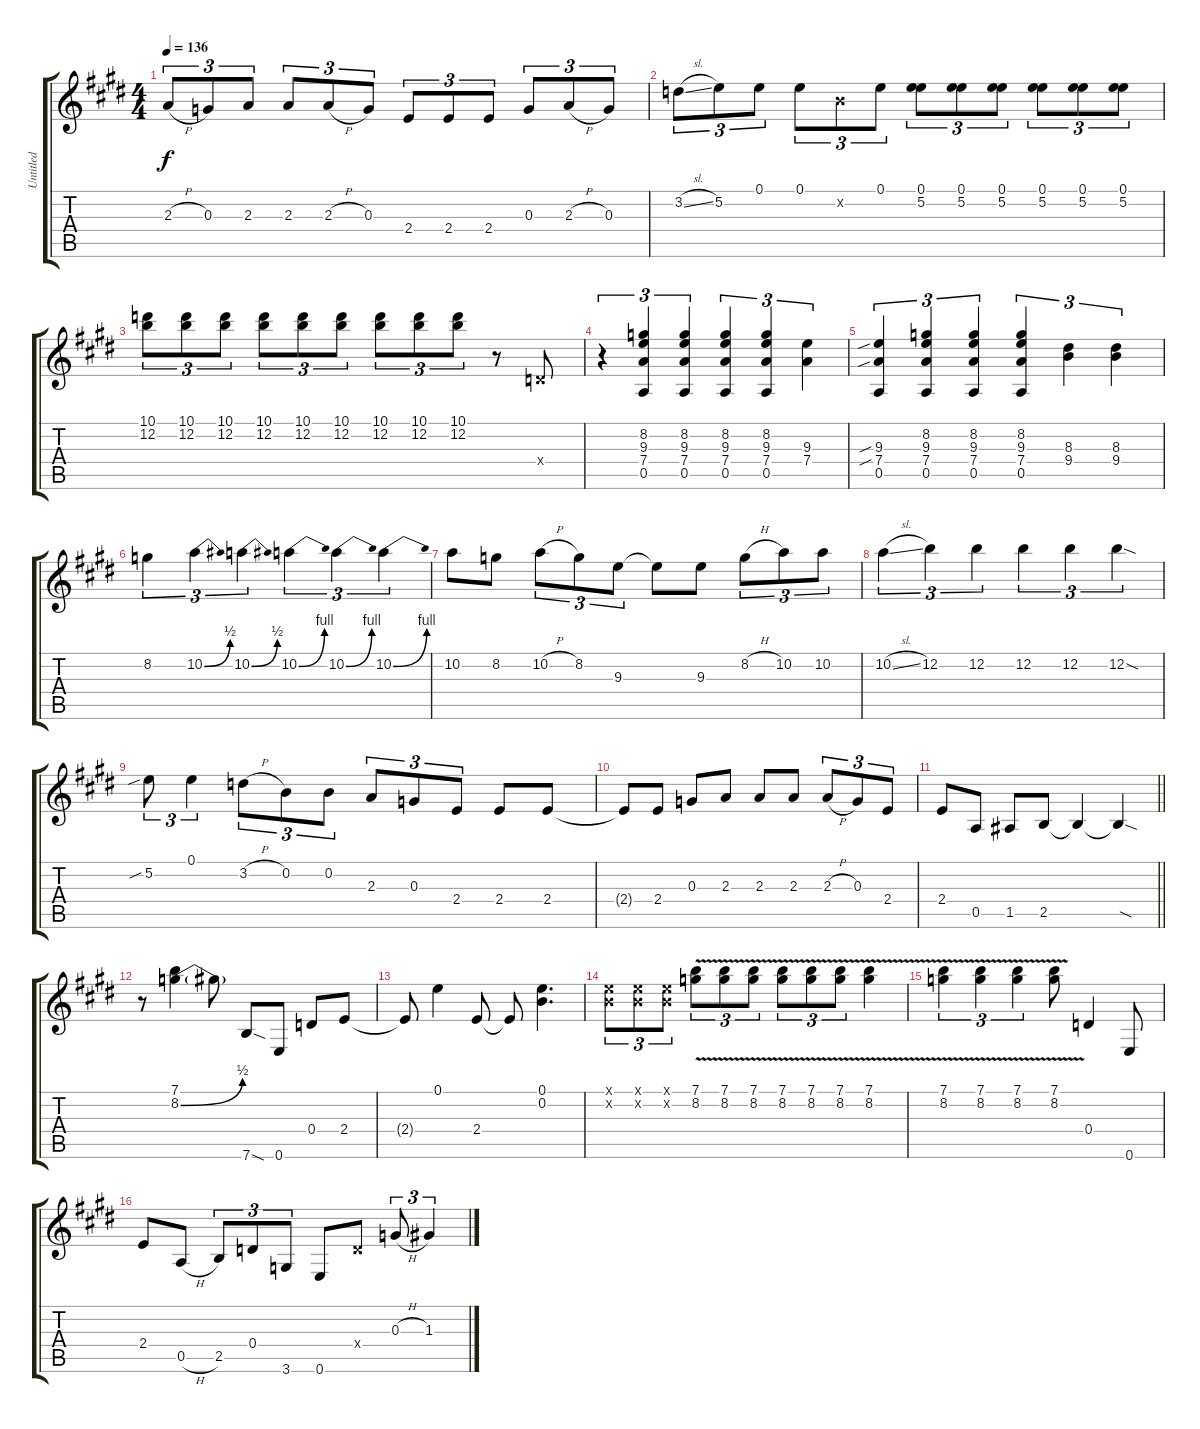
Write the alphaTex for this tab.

\track ("Untitled" "Untitled") {instrument distortionguitar}
\staff {score tabs}
\tuning (E4 B3 G3 D3 A2 E2) {hide}
\ts (4 4)
\tempo 136
\clef g2
\ks c#minor
2.3{h}.8{tu (3 2) dy f} 0.3.8{tu (3 2)} 2.3.8{tu (3 2)} 2.3.8{tu (3 2)} 2.3{h}.8{tu (3 2)} 0.3.8{tu (3 2)} 2.4.8{tu (3 2)} 2.4.8{tu (3 2)} 2.4.8{tu (3 2)} 0.3.8{tu (3 2)} 2.3{h}.8{tu (3 2)} 0.3.8{tu (3 2)} |
\ks e
3.2{sl}.8{tu (3 2)} 5.2.8{tu (3 2)} 0.1.8{tu (3 2)} 0.1.8{tu (3 2)} 0.2{x}.8{tu (3 2)} 0.1.8{tu (3 2)} (0.1 5.2).8{tu (3 2)} (0.1 5.2).8{tu (3 2)} (0.1 5.2).8{tu (3 2)} (0.1 5.2).8{tu (3 2)} (0.1 5.2).8{tu (3 2)} (0.1 5.2).8{tu (3 2)} |
\ks c#minor
(10.1 12.2).8{tu (3 2)} (10.1 12.2).8{tu (3 2)} (10.1 12.2).8{tu (3 2)} (10.1 12.2).8{tu (3 2)} (10.1 12.2).8{tu (3 2)} (10.1 12.2).8{tu (3 2)} (10.1 12.2).8{tu (3 2)} (10.1 12.2).8{tu (3 2)} (10.1 12.2).8{tu (3 2)} r.8 0.4{x}.8 |
r.4{tu (3 2)} (8.2 9.3 7.4 0.5).4{tu (3 2)} (8.2 9.3 7.4 0.5).4{tu (3 2)} (8.2 9.3 7.4 0.5).4{tu (3 2)} (8.2 9.3 7.4 0.5).4{tu (3 2)} (9.3 7.4).4{tu (3 2)} |
\ks e
(9.3{sib} 7.4{sib} 0.5).4{tu (3 2)} (8.2 9.3 7.4 0.5).4{tu (3 2)} (8.2 9.3 7.4 0.5).4{tu (3 2)} (8.2 9.3 7.4 0.5).4{tu (3 2)} (8.3 9.4).4{tu (3 2)} (8.3 9.4).4{tu (3 2)} |
\ks c#minor
8.2.4{tu (3 2)} 10.2{be (bend 0 0 60 2)}.4{tu (3 2)} 10.2{be (bend 0 0 60 2)}.4{tu (3 2)} 10.2{be (bend 0 0 60 4)}.4{tu (3 2)} 10.2{be (bend 0 0 60 4)}.4{tu (3 2)} 10.2{be (bend 0 0 60 4)}.4{tu (3 2)} |
10.2.8 8.2.8 10.2{h}.8{tu (3 2)} 8.2.8{tu (3 2)} 9.3.8{tu (3 2)} 9.3{t}.8 9.3.8 8.2{h}.8{tu (3 2)} 10.2.8{tu (3 2)} 10.2.8{tu (3 2)} |
\ks e
10.2{sl}.4{tu (3 2)} 12.2.4{tu (3 2)} 12.2.4{tu (3 2)} 12.2.4{tu (3 2)} 12.2.4{tu (3 2)} 12.2{sod}.4{tu (3 2)} |
\ks c#minor
5.2{sib}.8{tu (3 2)} 0.1.4{tu (3 2)} 3.2{h}.8{tu (3 2)} 0.2.8{tu (3 2)} 0.2.8{tu (3 2)} 2.3.8{tu (3 2)} 0.3.8{tu (3 2)} 2.4.8{tu (3 2)} 2.4.8 2.4.8 |
2.4{t}.8 2.4.8 0.3.8 2.3.8 2.3.8 2.3.8 2.3{h}.8{tu (3 2)} 0.3.8{tu (3 2)} 2.4.8{tu (3 2)} |
\barLineRight lightlight
\ks e
2.4.8 0.5.8 1.5.8 2.5.8 2.5{t}.4 2.5{sod t}.4 |
\ks c#minor
r.8 (7.1 8.2{be (bend 0 0 60 2)}).4 8.2{t}.8 7.6{sod}.8 0.6.8 0.4.8 2.4.8 |
2.4{t}.8 0.1.4 2.4.8 2.4{t}.8 (0.1 0.2).4{d} |
\ks e
(0.1{x} 0.2{x}).8{tu (3 2)} (0.1{x} 0.2{x}).8{tu (3 2)} (0.1{x} 0.2{x}).8{tu (3 2)} (7.1{v} 8.2{v}).8{tu (3 2)} (7.1{v} 8.2{v}).8{tu (3 2)} (7.1{v} 8.2{v}).8{tu (3 2)} (7.1{v} 8.2{v}).8{tu (3 2)} (7.1{v} 8.2{v}).8{tu (3 2)} (7.1{v} 8.2{v}).8{tu (3 2)} (7.1{v} 8.2{v}).4 |
\ks c#minor
(7.1{v} 8.2{v}).4{tu (3 2)} (7.1{v} 8.2{v}).4{tu (3 2)} (7.1{v} 8.2{v}).4{tu (3 2)} (7.1{v} 8.2{v}).8 0.4.4 0.6.8 |
2.4.8 0.5{h}.8 2.5.8{tu (3 2)} 0.4.8{tu (3 2)} 3.6.8{tu (3 2)} 0.6.8 0.4{x}.8 0.3{h}.8{tu (3 2)} 1.3.4{tu (3 2)}
